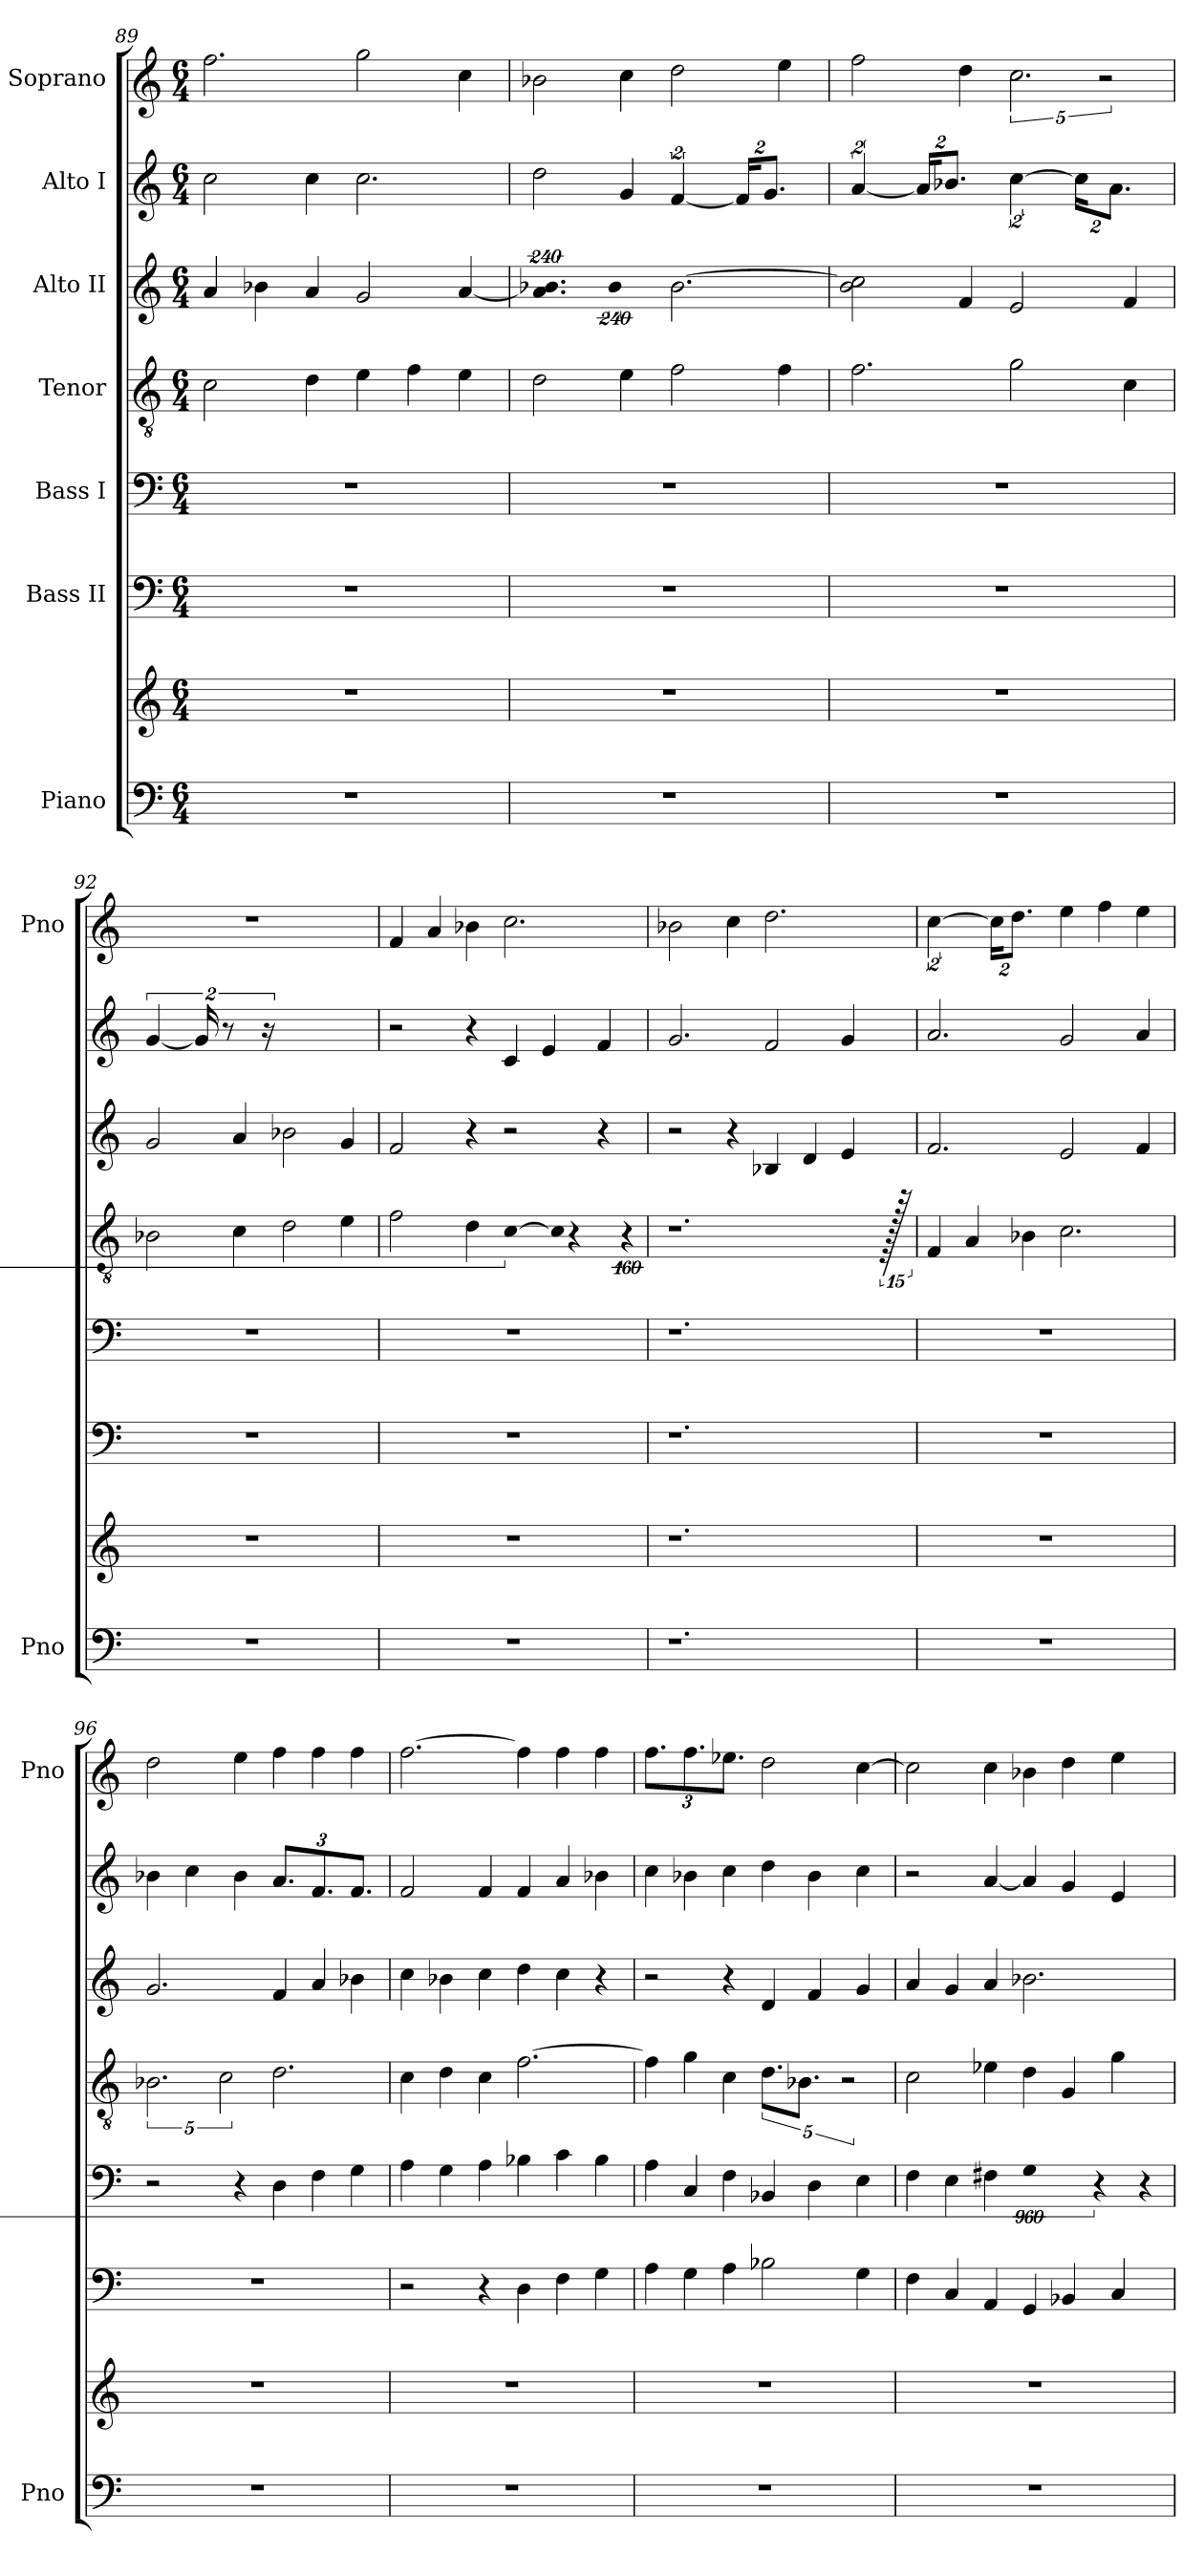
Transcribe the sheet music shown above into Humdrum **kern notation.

**kern	**kern	**kern	**kern	**kern	**kern	**kern	**kern
*part7	*part7	*part6	*part5	*part4	*part3	*part2	*part1
*staff8	*staff7	*staff6	*staff5	*staff4	*staff3	*staff2	*staff1
*I"Piano	*	*I"Bass II	*I"Bass I	*I"Tenor	*I"Alto II	*I"Alto I	*I"Soprano
*I'Pno	*	*	*	*	*	*	*I'Pno
!!LO:PB:g=z
*clefF4	*clefG2	*clefF4	*clefF4	*clefGv2	*clefG2	*clefG2	*clefG2
*k[]	*k[]	*k[]	*k[]	*k[]	*k[]	*k[]	*k[]
*C:	*C:	*C:	*C:	*C:	*C:	*C:	*C:
*M6/4	*M6/4	*M6/4	*M6/4	*M6/4	*M6/4	*M6/4	*M6/4
=89	=89	=89	=89	=89	=89	=89	=89
1.r	1.r	1.r	1.r	2c\	4a/	2cc\	2.ff\
.	.	.	.	.	4b-X\	.	.
.	.	.	.	4d\	4a/	4cc\	.
.	.	.	.	4e\	2g/	2.cc\	2gg\
.	.	.	.	4f\	.	.	.
.	.	.	.	4e\	[4a/	.	4cc\
=90	=90	=90	=90	=90	=90	=90	=90
!	!	!	!	!	!LO:N:vis=2.	!	!
1.r	1.r	1.r	1.r	2d\	480%229a/] 480%229b-X/	2dd\	2b-X\
!	!	!	!	!	!LO:N:vis=4	!	!
.	.	.	.	.	480%131b-\	.	.
.	.	.	.	4e\	.	4g/	4cc\
.	.	.	.	2f\	[2.b-\	[8%3f/	2dd\
.	.	.	.	.	.	32%3f/KL]	.
.	.	.	.	.	.	16%3.g/J	.
.	.	.	.	4f\	.	.	4ee\
=91	=91	=91	=91	=91	=91	=91	=91
1.r	1.r	1.r	1.r	2.f\	2b-\] 2cc\	[8%3a/	2ff\
.	.	.	.	.	.	32%3a/KL]	.
.	.	.	.	.	.	16%3.b-X/J	.
.	.	.	.	.	4f/	.	4dd\
.	.	.	.	2g\	2e/	[8%3cc\	10%3.cc\
.	.	.	.	.	.	32%3cc\KL]	.
.	.	.	.	.	.	.	10%3r
.	.	.	.	.	.	16%3.a\J	.
.	.	.	.	4c\	4f/	.	.
=92	=92	=92	=92	=92	=92	=92	=92
1.r	1.r	1.r	1.r	2B-X\	2g/	[8%3g/	1.r
.	.	.	.	.	.	32%3g/]	.
.	.	.	.	.	.	16%3r	.
.	.	.	.	4c\	4a/	.	.
.	.	.	.	.	.	32%3r	.
.	.	.	.	2d\	2b-X\	2.ryy	.
.	.	.	.	4e\	4g/	.	.
!!LO:PB:g=z
=93	=93	=93	=93	=93	=93	=93	=93
1.r	1.r	1.r	1.r	2f\	2f/	2r	4f/
.	.	.	.	.	.	.	4a/
.	.	.	.	4d\	4r	4r	4b-X\
!	!	!	!	!LO:N:vis=4	!	!	!
.	.	.	.	[480%131c\	2r	4c/	2.cc\
.	.	.	.	.	.	4e/	.
!	!	!	!	!LO:N:vis=16	!	!	!
.	.	.	.	1920%131c\]	.	.	.
!	!	!	!	!LO:N:vis=4	!	!	!
.	.	.	.	480%131r	.	.	.
.	.	.	.	.	4r	4f/	.
.	.	.	.	640%87r	.	.	.
!!LO:PB:g=z
=94	=94	=94	=94	=94	=94	=94	=94
1.r	1.r	1.r	1.r	1.r	2r	2.g/	2b-X\
.	.	.	.	.	4r	.	4cc\
.	.	.	.	.	4B-X/	2f/	2.dd\
.	.	.	.	.	4d/	.	.
.	.	.	.	.	4e/	4g/	.
1920ryy	1920ryy	1920ryy	1920ryy	1920r	1920ryy	1920ryy	1920ryy
=95	=95	=95	=95	=95	=95	=95	=95
1.r	1.r	1.r	1.r	4F/	2.f/	2.a/	[8%3cc\
.	.	.	.	4A/	.	.	.
.	.	.	.	.	.	.	32%3cc\KL]
.	.	.	.	.	.	.	16%3.dd\J
.	.	.	.	4B-X\	.	.	.
.	.	.	.	2.c\	2e/	2g/	4ee\
.	.	.	.	.	.	.	4ff\
.	.	.	.	.	4f/	4a/	4ee\
=96	=96	=96	=96	=96	=96	=96	=96
1.r	1.r	1.r	2r	10%3.B-X\	2.g/	4b-X\	2dd\
.	.	.	.	.	.	4cc\	.
.	.	.	.	10%3c\	.	.	.
.	.	.	4r	.	.	4b-\	4ee\
*	*	*	*	*	*	*Xbrackettup	*
.	.	.	4D\	2.d\	4f/	6.a/L	4ff\
.	.	.	4F\	.	4a/	6.f/	4ff\
.	.	.	4G\	.	4b-X\	6.f/J	4ff\
=97	=97	=97	=97	=97	=97	=97	=97
1.r	1.r	2r	4A\	4c\	4cc\	2f/	[2.ff\
.	.	.	4G\	4d\	4b-X\	.	.
.	.	4r	4A\	4c\	4cc\	4f/	.
.	.	4D\	4B-X\	[2.f\	4dd\	4f/	4ff\]
.	.	4F\	4c\	.	4cc\	4a/	4ff\
.	.	4G\	4B-\	.	4r	4b-X\	4ff\
!!LO:PB:g=z
=98	=98	=98	=98	=98	=98	=98	=98
*	*	*	*	*	*	*	*Xbrackettup
1.r	1.r	4A\	4A\	4f\]	2r	4cc\	6.ff\L
.	.	4G\	4C/	4g\	.	4b-X\	6.ff\
.	.	4A\	4F\	4c\	4r	4cc\	6.ee-X\J
.	.	2B-X\	4BB-X/	20%3.d\L	4d/	4dd\	2dd\
.	.	.	.	20%3.B-X\J	.	.	.
.	.	.	4D\	.	4f/	4b-\	.
.	.	.	.	10%3r	.	.	.
.	.	4G\	4E\	.	4g/	4cc\	[4cc\
=99	=99	=99	=99	=99	=99	=99	=99
1.r	1.r	4F\	4F\	2c\	4a/	2r	2cc\]
.	.	4C/	4E\	.	4g/	.	.
.	.	4AA/	4F#X\	4e-X\	4a/	[4a/	4cc\
!	!	!	!LO:N:vis=4	!	!	!	!
.	.	4GG/	1920%823G\	4d\	2.b-X\	4a/]	4b-X\
.	.	4BB-X/	.	4G/	.	4g/	4dd\
!	!	!	!LO:N:vis=8	!	!	!	!
.	.	.	640%137r	.	.	.	.
.	.	4C/	.	4g\	.	4e/	4ee\
!	!	!	!LO:N:vis=16	!	!	!	!
.	.	.	960%103r	.	.	.	.
=	=	=	=	=	=	=	=
*-	*-	*-	*-	*-	*-	*-	*-
